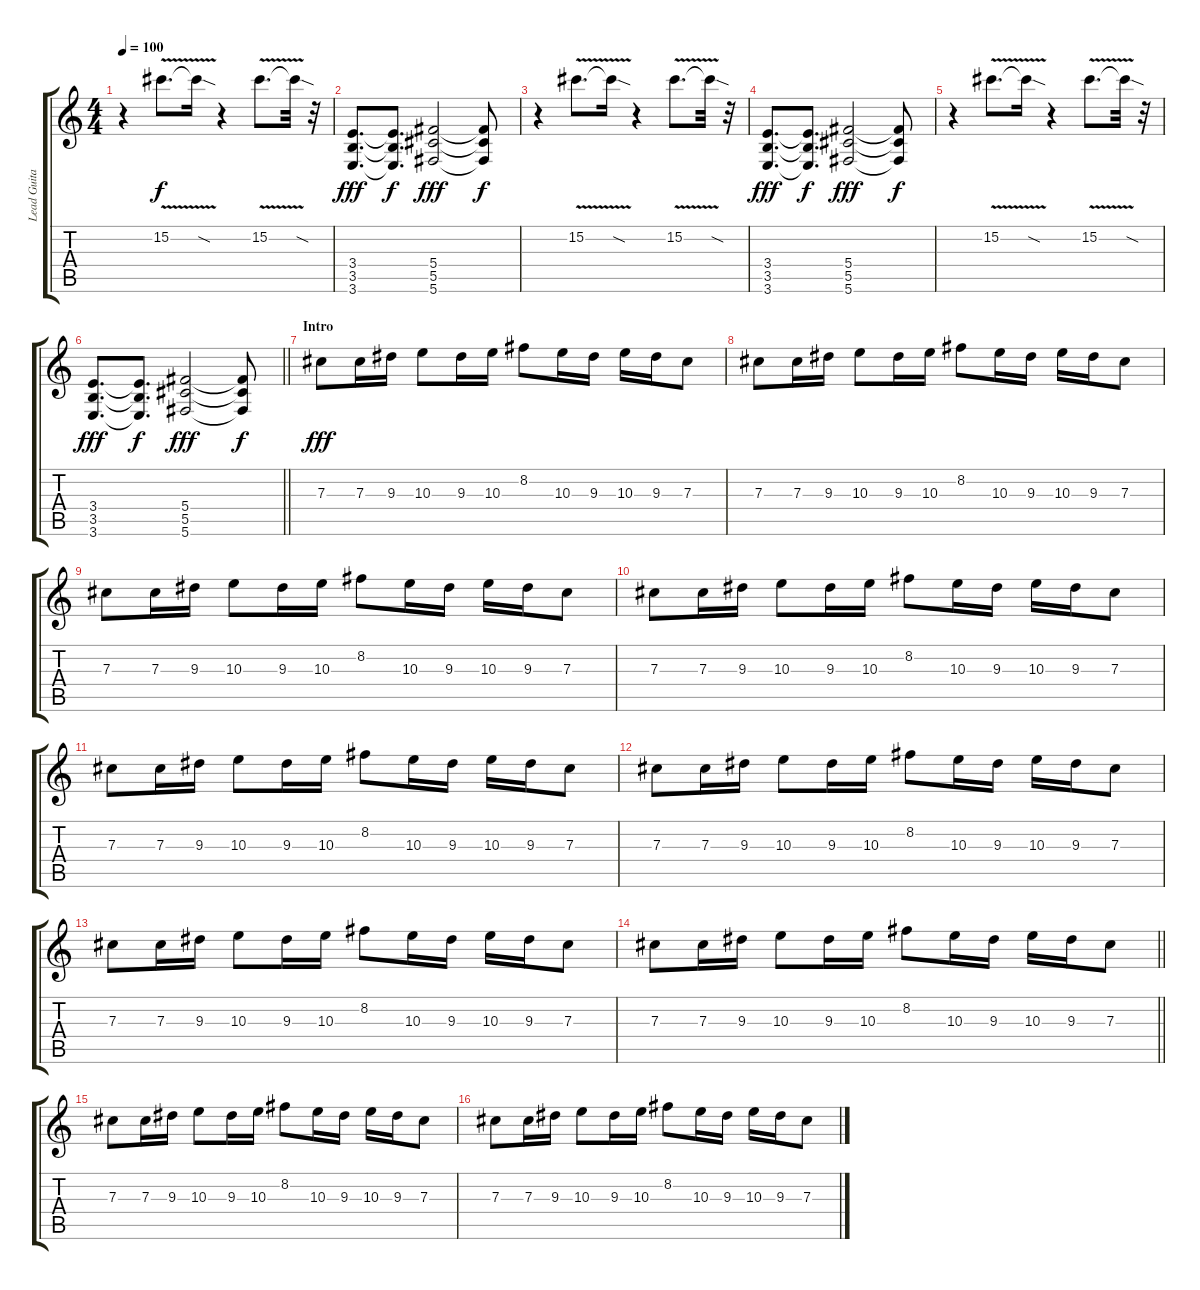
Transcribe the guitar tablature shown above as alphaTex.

\track ("Lead Guitar" "Lead Guita") {instrument distortionguitar}
\staff {score tabs}
\tuning (Eb4 Bb3 Gb3 Db3 Ab2 Db2) {hide}
\ts (4 4)
\tempo 100
\clef g2
\ks c
r.4{dy f} 15.2{v}.8{d} 15.2{sod t}.16 r.4 15.2{v}.8{d} 15.2{sod t}.32 r.32 |
(3.4 3.5 3.6).8{d dy fff} (3.4{t} 3.5{t} 3.6{t}).8{d dy f} (5.4 5.5 5.6).2{dy fff} (5.4{t} 5.5{t} 5.6{t}).8{dy f} |
r.4 15.2{v}.8{d} 15.2{sod t}.16 r.4 15.2{v}.8{d} 15.2{sod t}.32 r.32 |
(3.4 3.5 3.6).8{d dy fff} (3.4{t} 3.5{t} 3.6{t}).8{d dy f} (5.4 5.5 5.6).2{dy fff} (5.4{t} 5.5{t} 5.6{t}).8{dy f} |
r.4 15.2{v}.8{d} 15.2{sod t}.16 r.4 15.2{v}.8{d} 15.2{sod t}.32 r.32 |
\barLineRight lightlight
(3.4 3.5 3.6).8{d dy fff} (3.4{t} 3.5{t} 3.6{t}).8{d dy f} (5.4 5.5 5.6).2{dy fff} (5.4{t} 5.5{t} 5.6{t}).8{dy f} |
\section ("" "Intro")
7.3.8{dy fff volume 16 balance 8 instrument overdrivenguitar} 7.3.16 9.3.16 10.3.8 9.3.16 10.3.16 8.2.8 10.3.16 9.3.16 10.3.16 9.3.16 7.3.8 |
7.3.8 7.3.16 9.3.16 10.3.8 9.3.16 10.3.16 8.2.8 10.3.16 9.3.16 10.3.16 9.3.16 7.3.8 |
7.3.8 7.3.16 9.3.16 10.3.8 9.3.16 10.3.16 8.2.8 10.3.16 9.3.16 10.3.16 9.3.16 7.3.8 |
7.3.8 7.3.16 9.3.16 10.3.8 9.3.16 10.3.16 8.2.8 10.3.16 9.3.16 10.3.16 9.3.16 7.3.8 |
7.3.8 7.3.16 9.3.16 10.3.8 9.3.16 10.3.16 8.2.8 10.3.16 9.3.16 10.3.16 9.3.16 7.3.8 |
7.3.8 7.3.16 9.3.16 10.3.8 9.3.16 10.3.16 8.2.8 10.3.16 9.3.16 10.3.16 9.3.16 7.3.8 |
7.3.8 7.3.16 9.3.16 10.3.8 9.3.16 10.3.16 8.2.8 10.3.16 9.3.16 10.3.16 9.3.16 7.3.8 |
\barLineRight lightlight
7.3.8 7.3.16 9.3.16 10.3.8 9.3.16 10.3.16 8.2.8 10.3.16 9.3.16 10.3.16 9.3.16 7.3.8 |
7.3.8 7.3.16 9.3.16 10.3.8 9.3.16 10.3.16 8.2.8 10.3.16 9.3.16 10.3.16 9.3.16 7.3.8 |
7.3.8 7.3.16 9.3.16 10.3.8 9.3.16 10.3.16 8.2.8 10.3.16 9.3.16 10.3.16 9.3.16 7.3.8
